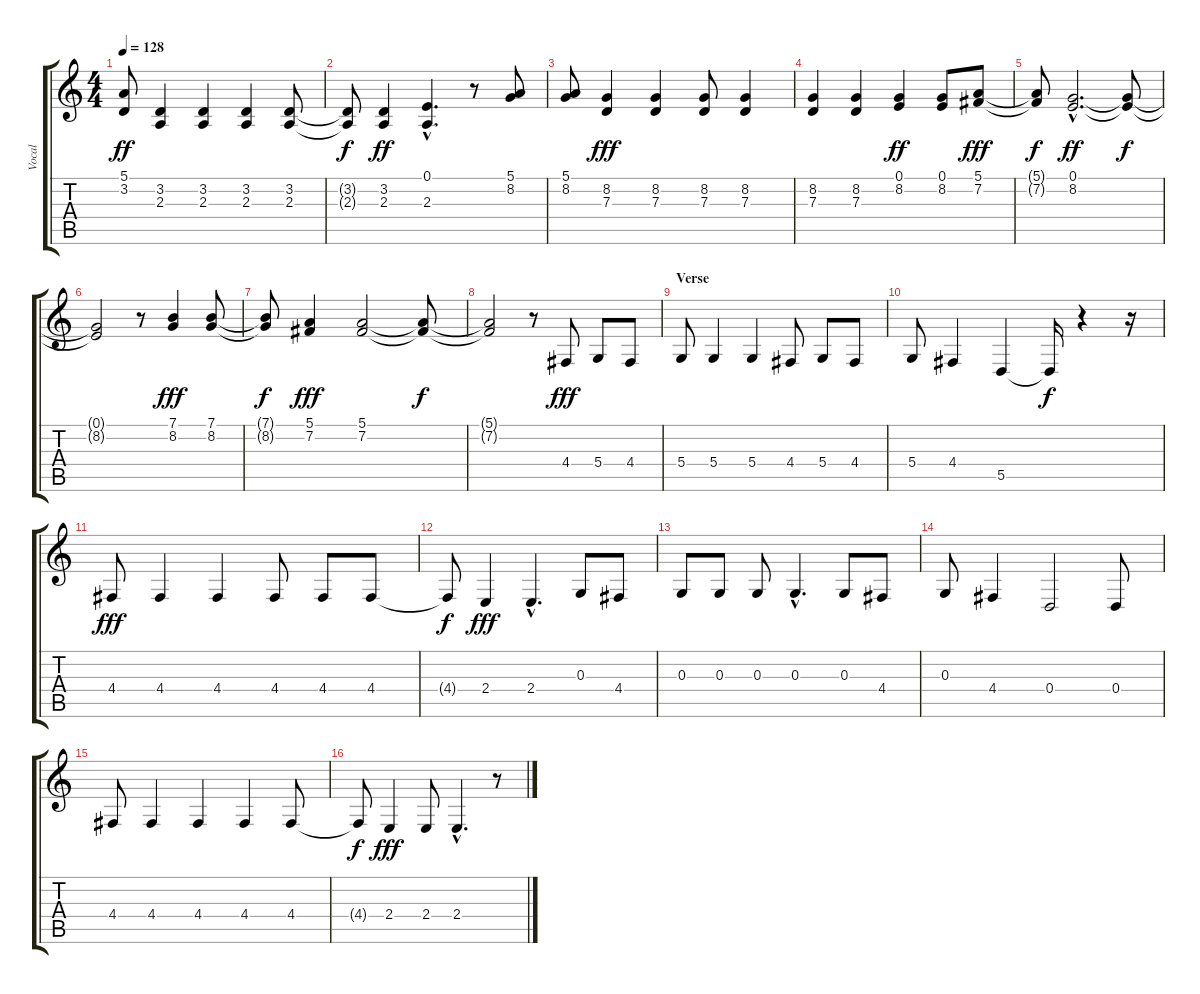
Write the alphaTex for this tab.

\track ("Vocal" "Vocal") {instrument oboe}
\staff {score tabs}
\tuning (E4 B3 G3 D3 A2 E2) {hide}
\ts (4 4)
\tempo 128
\clef g2
\ks c
(5.1 3.2).8{dy ff} (3.2 2.3).4 (3.2 2.3).4 (3.2 2.3).4 (3.2 2.3).8 |
(3.2{t} 2.3{t}).8{dy f} (3.2 2.3).4{dy ff} (0.1{hac} 2.3{hac}).4{d} r.8 (5.1 8.2).8 |
(5.1 8.2).8 (8.2 7.3).4{dy fff} (8.2 7.3).4 (8.2 7.3).8 (8.2 7.3).4 |
(8.2 7.3).4 (8.2 7.3).4 (0.1 8.2).4{dy ff} (0.1 8.2).8 (5.1 7.2).8{dy fff} |
(5.1{t} 7.2{t}).8{dy f} (0.1{hac} 8.2{hac}).2{d dy ff} (0.1{t} 8.2{t}).8{dy f} |
(0.1{t} 8.2{t}).2 r.8 (7.1 8.2).4{dy fff} (7.1 8.2).8 |
(7.1{t} 8.2{t}).8{dy f} (5.1 7.2).4{dy fff} (5.1 7.2).2 (5.1{t} 7.2{t}).8{dy f} |
(5.1{t} 7.2{t}).2 r.8 4.4.8{dy fff} 5.4.8 4.4.8 |
\section ("" "Verse")
5.4.8 5.4.4 5.4.4 4.4.8 5.4.8 4.4.8 |
5.4.8 4.4.4 5.5.4 5.5{t}.16{dy f} r.4 r.16 |
4.4.8{dy fff} 4.4.4 4.4.4 4.4.8 4.4.8 4.4.8 |
4.4{t}.8{dy f} 2.4.4{dy fff} 2.4{hac}.4{d} 0.3.8 4.4.8 |
0.3.8 0.3.8 0.3.8 0.3{hac}.4{d} 0.3.8 4.4.8 |
0.3.8 4.4.4 0.4.2 0.4.8 |
4.4.8 4.4.4 4.4.4 4.4.4 4.4.8 |
4.4{t}.8{dy f} 2.4.4{dy fff} 2.4.8 2.4{hac}.4{d} r.8
